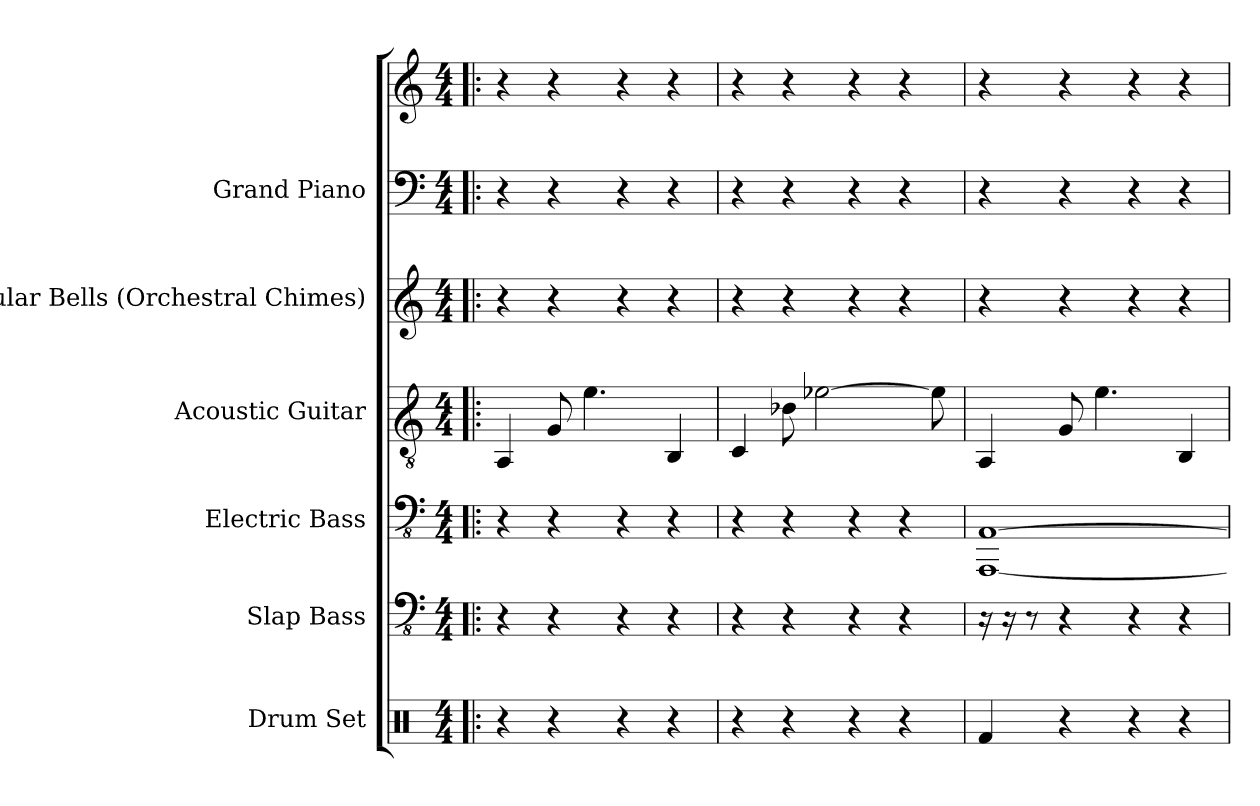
**kern	**kern	**kern	**kern	**kern	**kern	**kern
*part6	*part5	*part4	*part3	*part2	*part1	*part1
*staff7	*staff6	*staff5	*staff4	*staff3	*staff2	*staff1
*I"Drum Set	*I"Slap Bass	*I"Electric Bass	*I"Acoustic Guitar	*I"Tubular Bells (Orchestral Chimes)	*I"Grand Piano	*
*I'Drs.	*I'Sl. Bass	*I'El. B.	*I'Guit.	*I'Tu. Be.	*I'Pno.	*
*stria5	*stria4	*stria4	*stria6	*stria5	*stria5	*stria5
*clefX	*clefFv4	*clefFv4	*clefGv2	*clefG2	*clefF4	*clefG2
*k[]	*k[]	*k[]	*k[]	*k[]	*k[]	*k[]
*M4/4	*M4/4	*M4/4	*M4/4	*M4/4	*M4/4	*M4/4
*MM160	*MM160	*MM160	*MM160	*MM160	*MM160	*MM160
=1!|:	=1!|:	=1!|:	=1!|:	=1!|:	=1!|:	=1!|:
4r	4r	4r	4AA	4r	4r	4r
4r	4r	4r	8G	4r	4r	4r
.	.	.	4.g	.	.	.
4r	4r	4r	.	4r	4r	4r
4r	4r	4r	4BB	4r	4r	4r
=2	=2	=2	=2	=2	=2	=2
4r	4r	4r	4C	4r	4r	4r
4r	4r	4r	8d-X	4r	4r	4r
.	.	.	[2g-X	.	.	.
4r	4r	4r	.	4r	4r	4r
4r	4r	4r	.	4r	4r	4r
.	.	.	8g-]	.	.	.
=3	=3	=3	=3	=3	=3	=3
4Rf	16r	[1AAAA [1AAA	4AA	4r	4r	4r
.	16r	.	.	.	.	.
.	8r	.	.	.	.	.
4r	4r	.	8G	4r	4r	4r
.	.	.	4.g	.	.	.
4r	4r	.	.	4r	4r	4r
4r	4r	.	4BB	4r	4r	4r
=	=	=	=	=	=	=
*-	*-	*-	*-	*-	*-	*-
